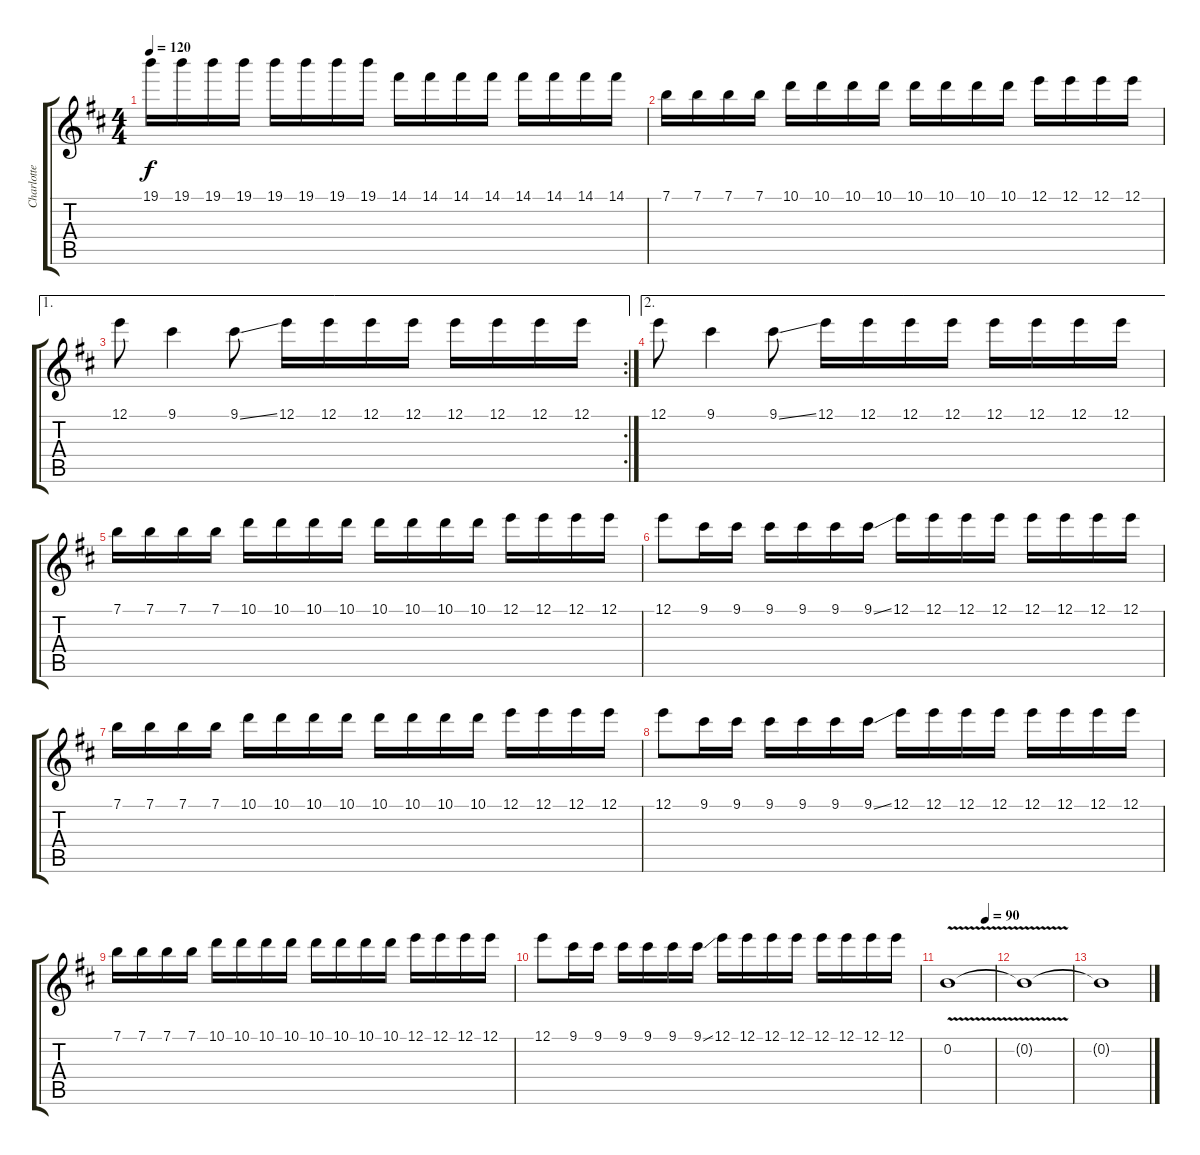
\track ("Charlotte Hatherley" "Charlotte ") {instrument overdrivenguitar}
\staff {score tabs}
\tuning (E4 B3 G3 D3 A2 E2) {hide}
\ts (4 4)
\tempo 120
\clef g2
\ks d
19.1.16{dy f} 19.1.16 19.1.16 19.1.16 19.1.16 19.1.16 19.1.16 19.1.16 14.1.16 14.1.16 14.1.16 14.1.16 14.1.16 14.1.16 14.1.16 14.1.16 |
7.1.16 7.1.16 7.1.16 7.1.16 10.1.16 10.1.16 10.1.16 10.1.16 10.1.16 10.1.16 10.1.16 10.1.16 12.1.16 12.1.16 12.1.16 12.1.16 |
\ae 1
\rc 2
12.1.8 9.1.4 9.1{ss}.8 12.1.16 12.1.16 12.1.16 12.1.16 12.1.16 12.1.16 12.1.16 12.1.16 |
\ae 2
12.1.8 9.1.4 9.1{ss}.8 12.1.16 12.1.16 12.1.16 12.1.16 12.1.16 12.1.16 12.1.16 12.1.16 |
7.1.16 7.1.16 7.1.16 7.1.16 10.1.16 10.1.16 10.1.16 10.1.16 10.1.16 10.1.16 10.1.16 10.1.16 12.1.16 12.1.16 12.1.16 12.1.16 |
12.1.8 9.1.16 9.1.16 9.1.16 9.1.16 9.1.16 9.1{ss}.16 12.1.16 12.1.16 12.1.16 12.1.16 12.1.16 12.1.16 12.1.16 12.1.16 |
7.1.16 7.1.16 7.1.16 7.1.16 10.1.16 10.1.16 10.1.16 10.1.16 10.1.16 10.1.16 10.1.16 10.1.16 12.1.16 12.1.16 12.1.16 12.1.16 |
12.1.8 9.1.16 9.1.16 9.1.16 9.1.16 9.1.16 9.1{ss}.16 12.1.16 12.1.16 12.1.16 12.1.16 12.1.16 12.1.16 12.1.16 12.1.16 |
7.1.16 7.1.16 7.1.16 7.1.16 10.1.16 10.1.16 10.1.16 10.1.16 10.1.16 10.1.16 10.1.16 10.1.16 12.1.16 12.1.16 12.1.16 12.1.16 |
12.1.8 9.1.16 9.1.16 9.1.16 9.1.16 9.1.16 9.1{ss}.16 12.1.16 12.1.16 12.1.16 12.1.16 12.1.16 12.1.16 12.1.16 12.1.16 |
\tempo (90 0.8125)
0.2{v}.1 |
0.2{t}.1 |
0.2{t}.1
